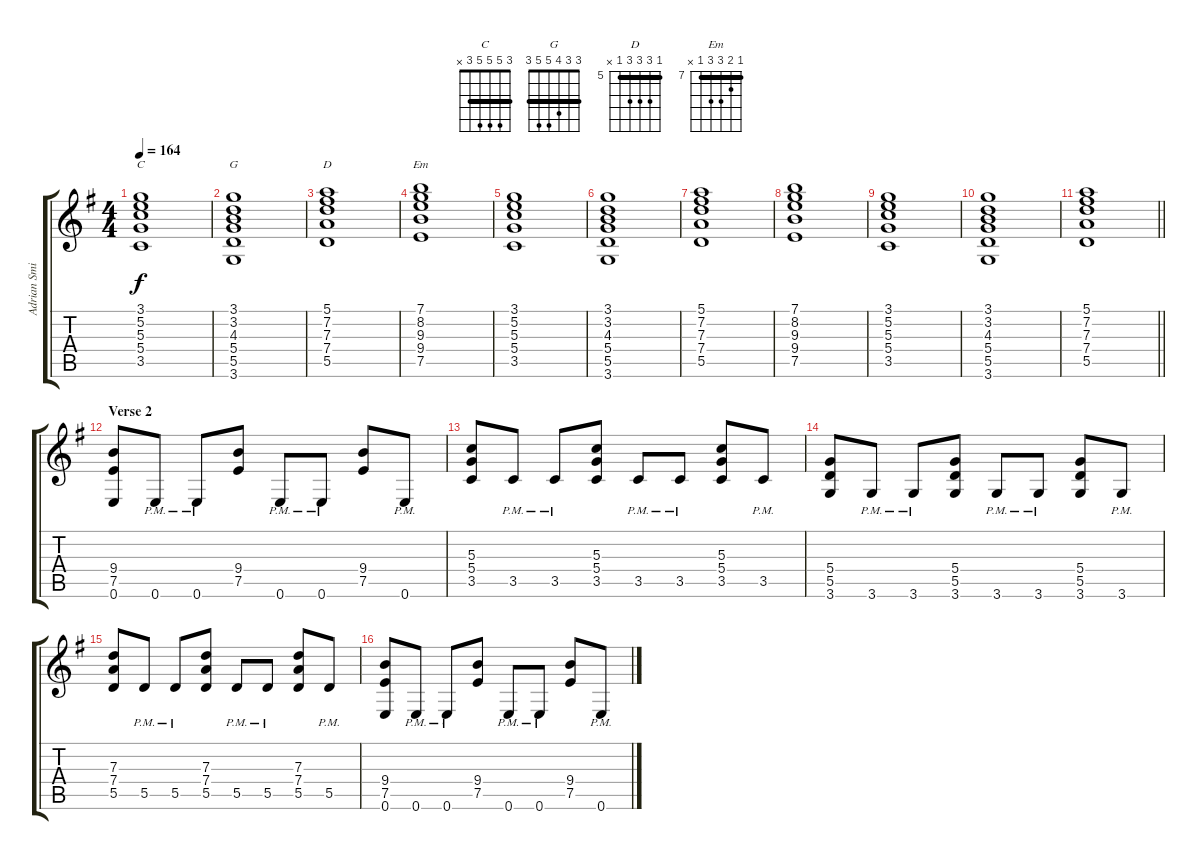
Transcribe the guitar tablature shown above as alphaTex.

\track ("Adrian Smith" "Adrian Smi") {instrument electricguitarclean}
\staff {score tabs}
\tuning (E4 B3 G3 D3 A2 E2) {hide}
\chord ("C" 3 5 5 5 3 x) {barre 3}
\chord ("G" 3 3 4 5 5 3) {barre 3}
\chord ("D" 5 7 7 7 5 x) {firstfret 5 barre 5}
\chord ("Em" 7 8 9 9 7 x) {firstfret 7 barre 7}
\ts (4 4)
\tempo 164
\clef g2
\ks eminor
(3.1 5.2 5.3 5.4 3.5).1{ch "C" dy f} |
(3.1 3.2 4.3 5.4 5.5 3.6).1{ch "G"} |
(5.1 7.2 7.3 7.4 5.5).1{ch "D"} |
(7.1 8.2 9.3 9.4 7.5).1{ch "Em"} |
(3.1 5.2 5.3 5.4 3.5).1 |
(3.1 3.2 4.3 5.4 5.5 3.6).1 |
(5.1 7.2 7.3 7.4 5.5).1 |
(7.1 8.2 9.3 9.4 7.5).1 |
(3.1 5.2 5.3 5.4 3.5).1 |
(3.1 3.2 4.3 5.4 5.5 3.6).1 |
\barLineRight lightlight
(5.1 7.2 7.3 7.4 5.5).1 |
\section ("" "Verse 2")
(9.4 7.5 0.6).8{volume 9 instrument distortionguitar} 0.6{pm}.8 0.6{pm}.8 (9.4 7.5).8 0.6{pm}.8 0.6{pm}.8 (9.4 7.5).8 0.6{pm}.8 |
(5.3 5.4 3.5).8 3.5{pm}.8 3.5{pm}.8 (5.3 5.4 3.5).8 3.5{pm}.8 3.5{pm}.8 (5.3 5.4 3.5).8 3.5{pm}.8 |
(5.4 5.5 3.6).8 3.6{pm}.8 3.6{pm}.8 (5.4 5.5 3.6).8 3.6{pm}.8 3.6{pm}.8 (5.4 5.5 3.6).8 3.6{pm}.8 |
(7.3 7.4 5.5).8 5.5{pm}.8 5.5{pm}.8 (7.3 7.4 5.5).8 5.5{pm}.8 5.5{pm}.8 (7.3 7.4 5.5).8 5.5{pm}.8 |
(9.4 7.5 0.6).8 0.6{pm}.8 0.6{pm}.8 (9.4 7.5).8 0.6{pm}.8 0.6{pm}.8 (9.4 7.5).8 0.6{pm}.8
